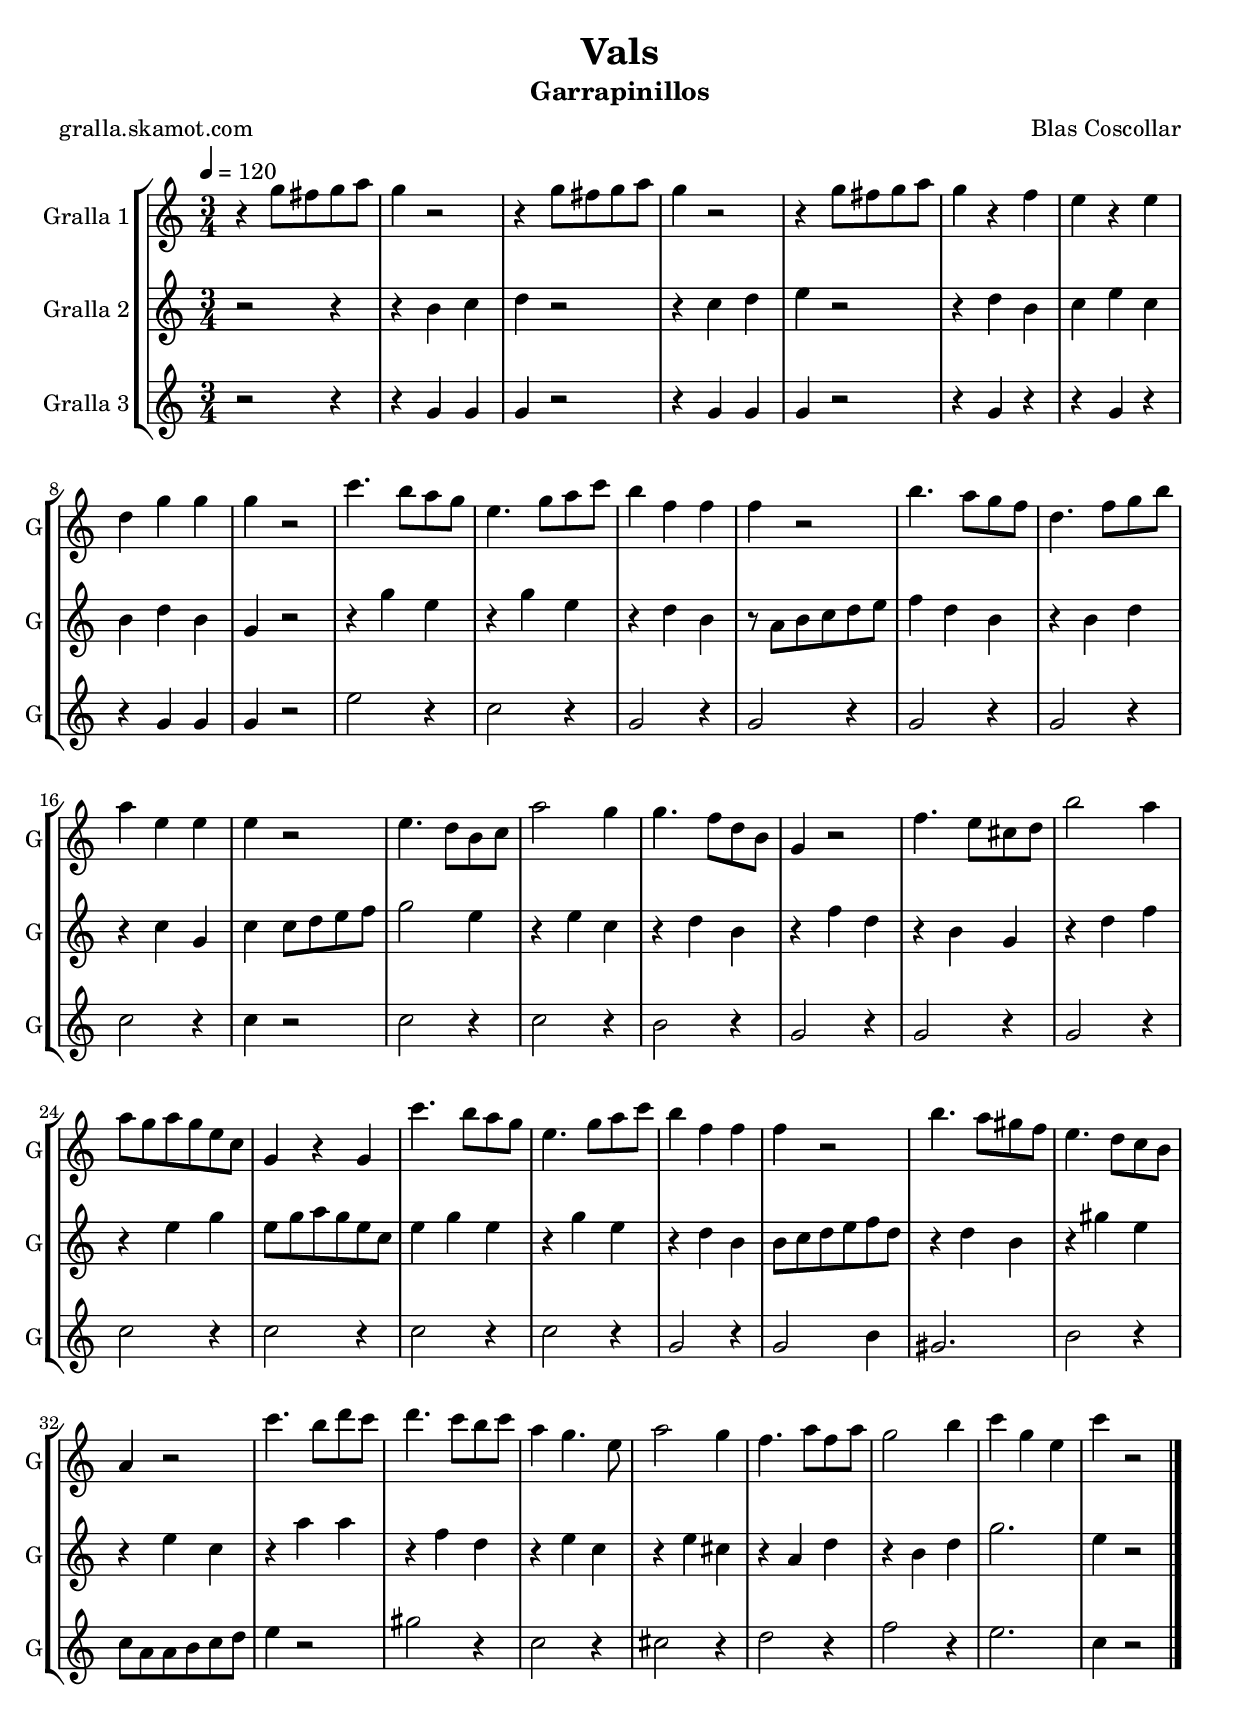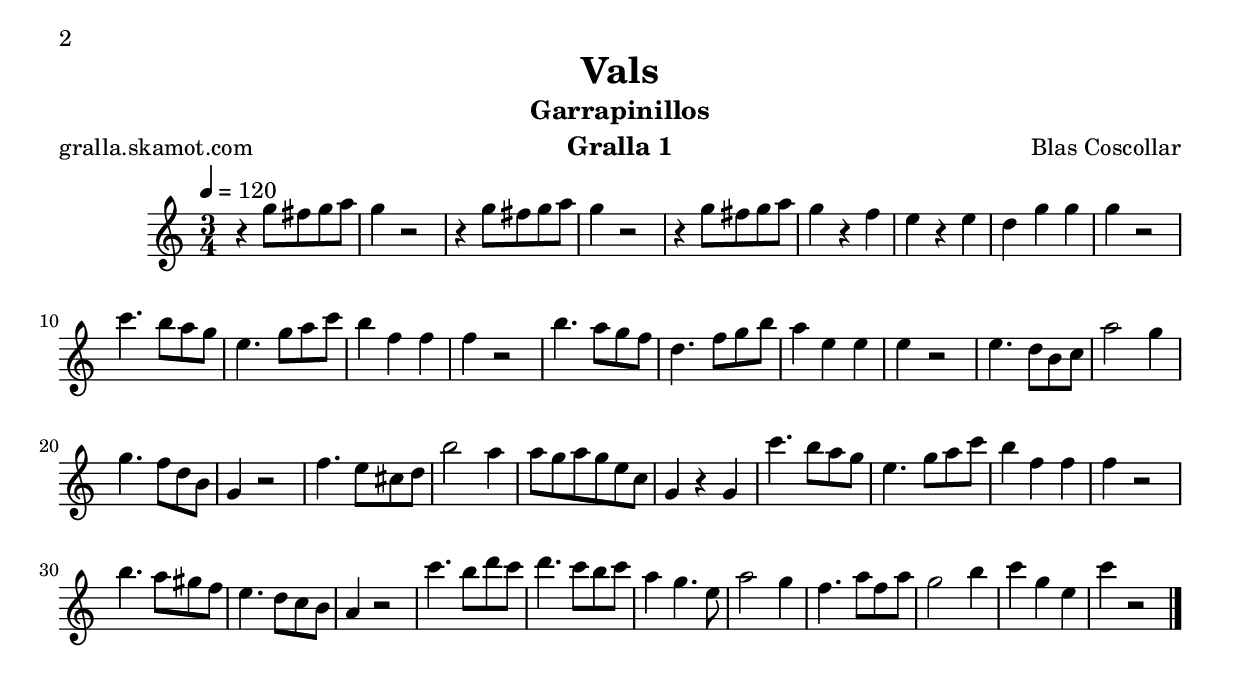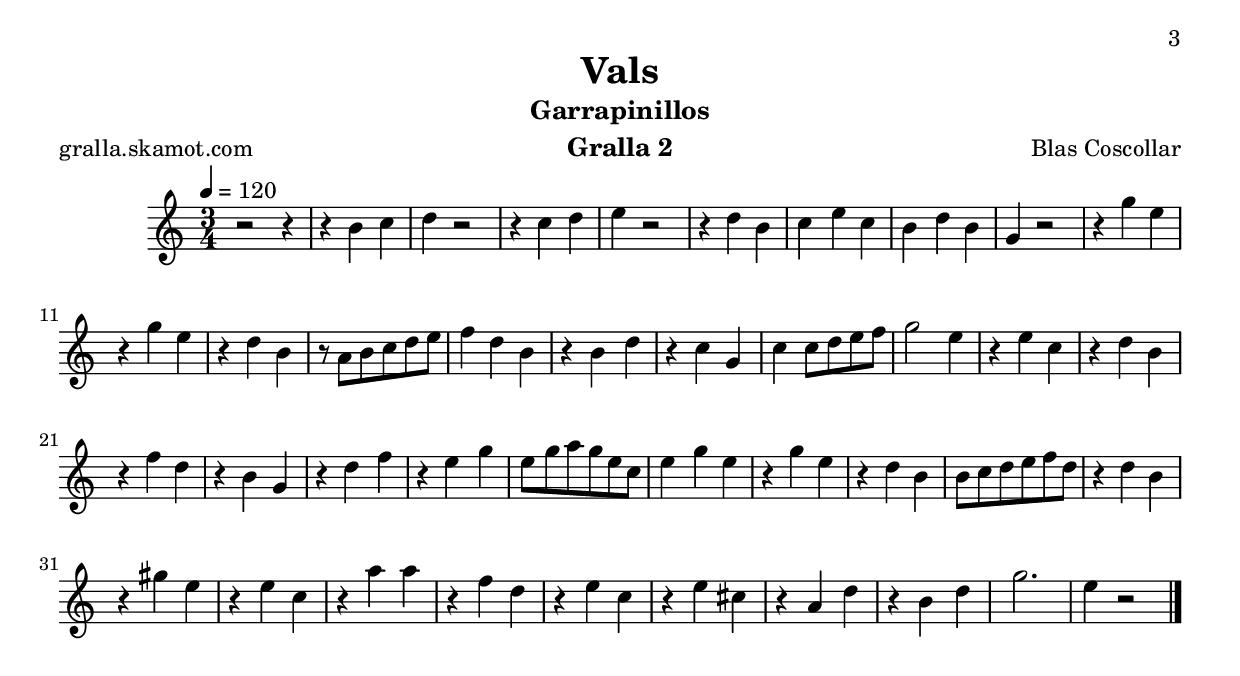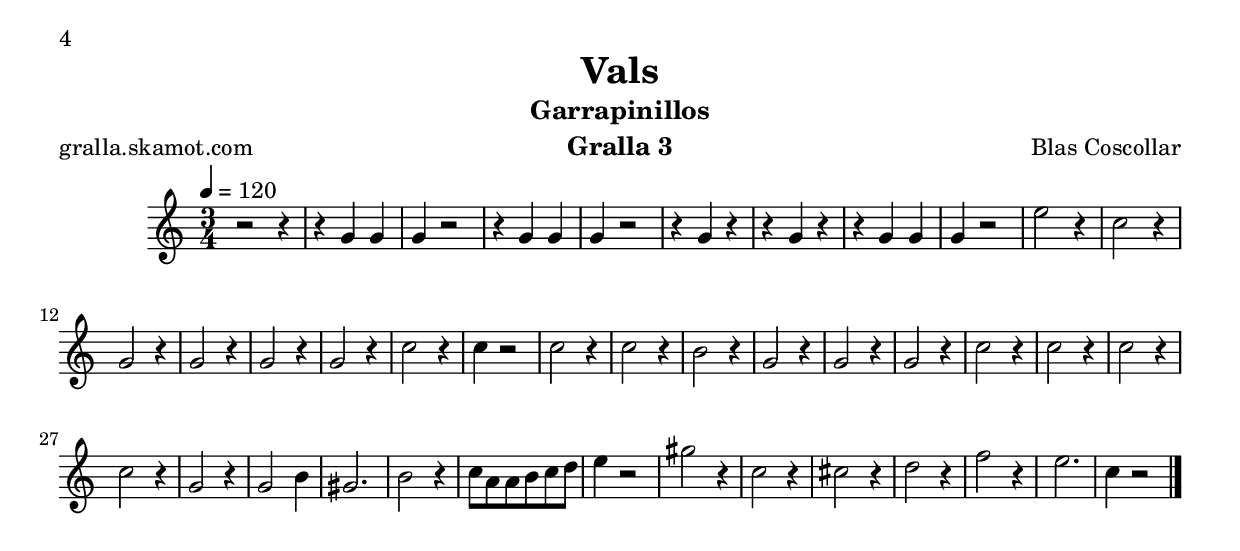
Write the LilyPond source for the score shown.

\version "2.16.2"

\header {
  dedication=""
  title="Vals"
  subtitle="Garrapinillos"
  subsubtitle=""
  poet="gralla.skamot.com"
  meter=""
  piece=""
  composer="Blas Coscollar"
  arranger=""
  opus=""
  instrument=""
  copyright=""
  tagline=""
}

liniaroAa =
\relative g''
{
  \tempo 4=120
  \clef treble
  \key c \major
  \time 3/4
  r4 g8 fis g a  |
  g4 r2  |
  r4 g8 fis g a  |
  g4 r2  |
  %05
  r4 g8 fis g a  |
  g4 r f  |
  e4 r e  |
  d4 g g  |
  g4 r2  |
  %10
  c4. b8 a g  |
  e4. g8 a c  |
  b4 f f  |
  f4 r2  |
  b4. a8 g f  |
  %15
  d4. f8 g b  |
  a4 e e  |
  e4 r2  |
  e4. d8 b c  |
  a'2 g4  |
  %20
  g4. f8 d b  |
  g4 r2  |
  f'4. e8 cis d  |
  b'2 a4  |
  a8 g a g e c  |
  %25
  g4 r g  |
  c'4. b8 a g  |
  e4. g8 a c  |
  b4 f f  |
  f4 r2  |
  %30
  b4. a8 gis f  |
  e4. d8 c b  |
  a4 r2  |
  c'4. b8 d c  |
  d4. c8 b c  |
  %35
  a4 g4. e8  |
  a2 g4  |
  f4. a8 f a  |
  g2 b4  |
  c4 g e  |
  %40
  c'4 r2  \bar "|."
}

liniaroAb =
\relative b'
{
  \tempo 4=120
  \clef treble
  \key c \major
  \time 3/4
  r2 r4  |
  r4 b c  |
  d4 r2  |
  r4 c d  |
  %05
  e4 r2  |
  r4 d b  |
  c4 e c  |
  b4 d b  |
  g4 r2  |
  %10
  r4 g' e  |
  r4 g e  |
  r4 d b  |
  r8 a b c d e  |
  f4 d b  |
  %15
  r4 b d  |
  r4 c g  |
  c4 c8 d e f  |
  g2 e4  |
  r4 e c  |
  %20
  r4 d b  |
  r4 f' d  |
  r4 b g  |
  r4 d' f  |
  r4 e g  |
  %25
  e8 g a g e c  |
  e4 g e  |
  r4 g e  |
  r4 d b  |
  b8 c d e f d  |
  %30
  r4 d b  |
  r4 gis' e  |
  r4 e c  |
  r4 a' a  |
  r4 f d  |
  %35
  r4 e c  |
  r4 e cis  |
  r4 a d  |
  r4 b d  |
  g2.  |
  %40
  e4 r2  \bar "|."
}

liniaroAc =
\relative g'
{
  \tempo 4=120
  \clef treble
  \key c \major
  \time 3/4
  r2 r4  |
  r4 g g  |
  g4 r2  |
  r4 g g  |
  %05
  g4 r2  |
  r4 g r  |
  r4 g r  |
  r4 g g  |
  g4 r2  |
  %10
  e'2 r4  |
  c2 r4  |
  g2 r4  |
  g2 r4  |
  g2 r4  |
  %15
  g2 r4  |
  c2 r4  |
  c4 r2  |
  c2 r4  |
  c2 r4  |
  %20
  b2 r4  |
  g2 r4  |
  g2 r4  |
  g2 r4  |
  c2 r4  |
  %25
  c2 r4  |
  c2 r4  |
  c2 r4  |
  g2 r4  |
  g2 b4  |
  %30
  gis2.  |
  b2 r4  |
  c8 a a b c d  |
  e4 r2  |
  gis2 r4  |
  %35
  c,2 r4  |
  cis2 r4  |
  d2 r4  |
  f2 r4  |
  e2.  |
  %40
  c4 r2  \bar "|."
}

\bookpart {
  \score {
    \new StaffGroup {
      \override Score.RehearsalMark.self-alignment-X = #LEFT
      <<
        \new Staff \with {instrumentName = #"Gralla 1" shortInstrumentName = #"G"} \liniaroAa
        \new Staff \with {instrumentName = #"Gralla 2" shortInstrumentName = #"G"} \liniaroAb
        \new Staff \with {instrumentName = #"Gralla 3" shortInstrumentName = #"G"} \liniaroAc
      >>
    }
    \layout {}
  }
  \score { \unfoldRepeats
    \new StaffGroup {
      \override Score.RehearsalMark.self-alignment-X = #LEFT
      <<
        \new Staff \with {instrumentName = #"Gralla 1" shortInstrumentName = #"G"} \liniaroAa
        \new Staff \with {instrumentName = #"Gralla 2" shortInstrumentName = #"G"} \liniaroAb
        \new Staff \with {instrumentName = #"Gralla 3" shortInstrumentName = #"G"} \liniaroAc
      >>
    }
    \midi {
      \set Staff.midiInstrument = "oboe"
      \set DrumStaff.midiInstrument = "drums"
    }
  }
}

\bookpart {
  \header {instrument="Gralla 1"}
  \score {
    \new StaffGroup {
      \override Score.RehearsalMark.self-alignment-X = #LEFT
      <<
        \new Staff \liniaroAa
      >>
    }
    \layout {}
  }
  \score { \unfoldRepeats
    \new StaffGroup {
      \override Score.RehearsalMark.self-alignment-X = #LEFT
      <<
        \new Staff \liniaroAa
      >>
    }
    \midi {
      \set Staff.midiInstrument = "oboe"
      \set DrumStaff.midiInstrument = "drums"
    }
  }
}

\bookpart {
  \header {instrument="Gralla 2"}
  \score {
    \new StaffGroup {
      \override Score.RehearsalMark.self-alignment-X = #LEFT
      <<
        \new Staff \liniaroAb
      >>
    }
    \layout {}
  }
  \score { \unfoldRepeats
    \new StaffGroup {
      \override Score.RehearsalMark.self-alignment-X = #LEFT
      <<
        \new Staff \liniaroAb
      >>
    }
    \midi {
      \set Staff.midiInstrument = "oboe"
      \set DrumStaff.midiInstrument = "drums"
    }
  }
}

\bookpart {
  \header {instrument="Gralla 3"}
  \score {
    \new StaffGroup {
      \override Score.RehearsalMark.self-alignment-X = #LEFT
      <<
        \new Staff \liniaroAc
      >>
    }
    \layout {}
  }
  \score { \unfoldRepeats
    \new StaffGroup {
      \override Score.RehearsalMark.self-alignment-X = #LEFT
      <<
        \new Staff \liniaroAc
      >>
    }
    \midi {
      \set Staff.midiInstrument = "oboe"
      \set DrumStaff.midiInstrument = "drums"
    }
  }
}

